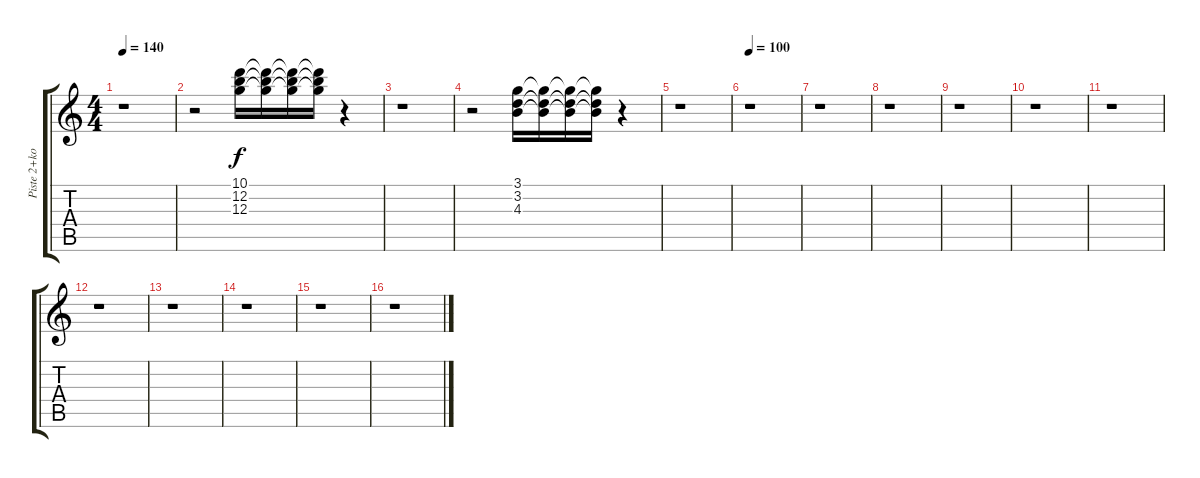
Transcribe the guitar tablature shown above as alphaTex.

\track ("Piste 2+kogote" "Piste 2+ko") {instrument acousticguitarsteel}
\staff {score tabs}
\tuning (E4 B3 G3 D3 A2 E2) {hide}
\ts (4 4)
\tempo 140
\clef g2
\ks c
r.1{dy f} |
r.2 (10.1 12.2 12.3).16 (10.1{t} 12.2{t} 12.3{t}).16 (10.1{t} 12.2{t} 12.3{t}).16 (10.1{t} 12.2{t} 12.3{t}).16 r.4 |
r.1 |
r.2 (3.1 3.2 4.3).16 (3.1{t} 3.2{t} 4.3{t}).16 (3.1{t} 3.2{t} 4.3{t}).16 (3.1{t} 3.2{t} 4.3{t}).16 r.4 |
r.1 |
\tempo 100
r.1 |
r.1 |
r.1 |
r.1 |
r.1 |
r.1 |
r.1 |
r.1 |
r.1 |
r.1 |
r.1
